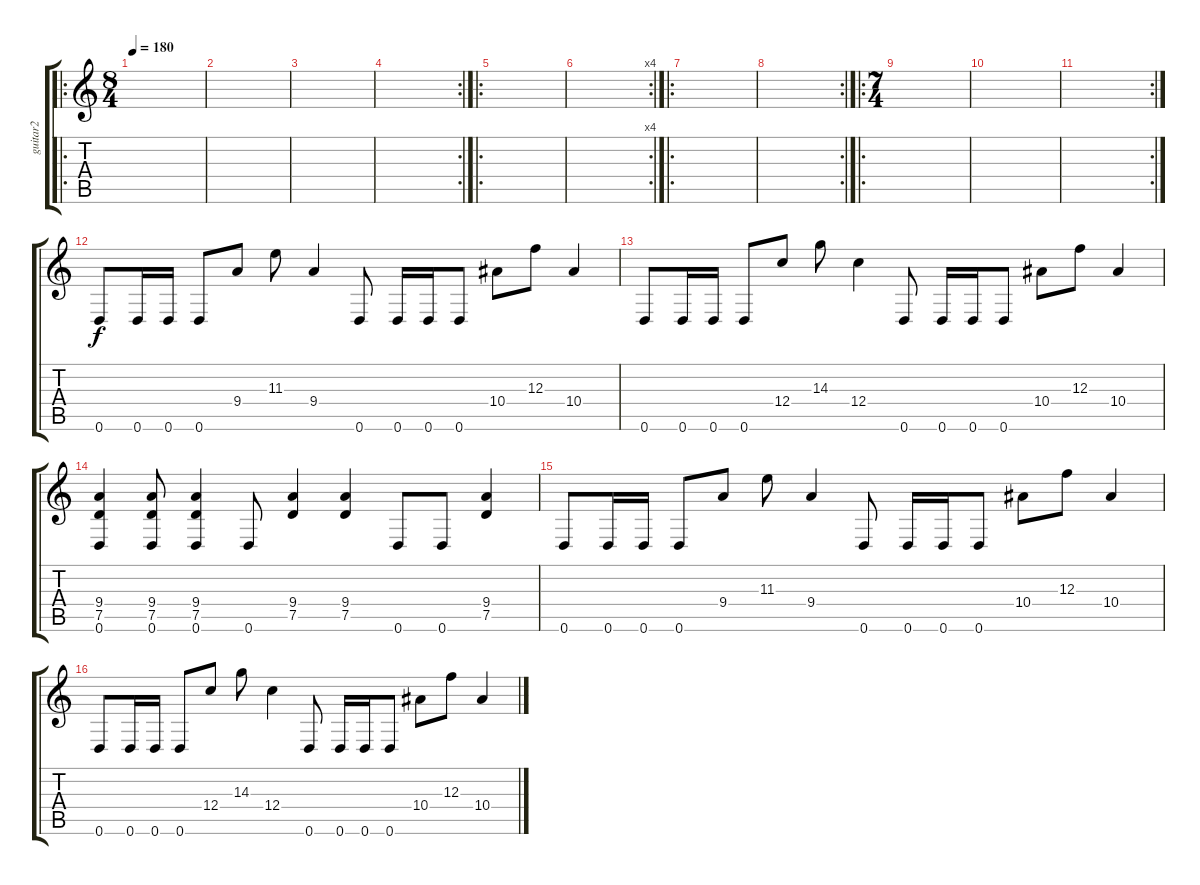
\track ("guitar2" "guitar2") {instrument distortionguitar}
\staff {score tabs}
\tuning (D4 A3 F3 C3 G2 D2) {hide}
\ro
\ts (8 4)
\tempo 180
\clef g2
\ks c
|
|
|
\rc 2
|
\ro
|
\rc 4
|
\ro
|
\rc 2
|
\ro
\ts (7 4)
|
|
\rc 2
|
0.6.8 0.6.16 0.6.16 0.6.8 9.4.8 11.3.8 9.4.4 0.6.8 0.6.16 0.6.16 0.6.8 10.4.8 12.3.8 10.4.4 |
0.6.8 0.6.16 0.6.16 0.6.8 12.4.8 14.3.8 12.4.4 0.6.8 0.6.16 0.6.16 0.6.8 10.4.8 12.3.8 10.4.4 |
(9.4 7.5 0.6).4 (9.4 7.5 0.6).8 (9.4 7.5 0.6).4 0.6.8 (9.4 7.5).4 (9.4 7.5).4 0.6.8 0.6.8 (9.4 7.5).4 |
0.6.8 0.6.16 0.6.16 0.6.8 9.4.8 11.3.8 9.4.4 0.6.8 0.6.16 0.6.16 0.6.8 10.4.8 12.3.8 10.4.4 |
0.6.8 0.6.16 0.6.16 0.6.8 12.4.8 14.3.8 12.4.4 0.6.8 0.6.16 0.6.16 0.6.8 10.4.8 12.3.8 10.4.4
